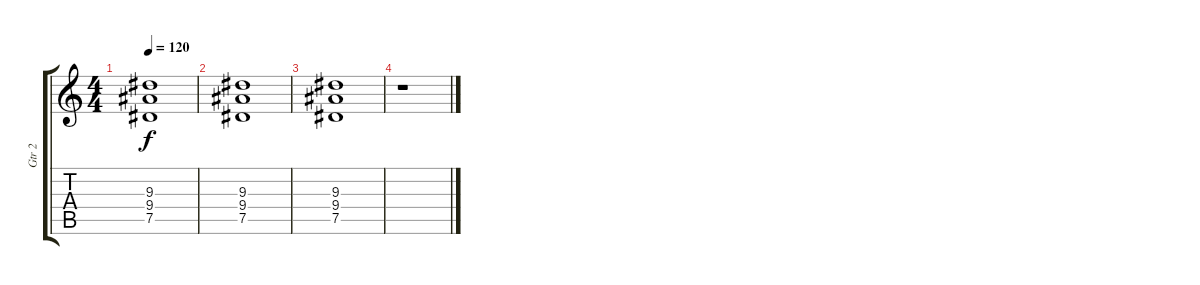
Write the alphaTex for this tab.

\track ("Gtr 2" "Gtr 2") {instrument electricguitarclean}
\staff {score tabs}
\tuning (Eb4 Bb3 Gb3 Db3 Ab2 Eb2) {hide}
\ts (4 4)
\tempo 120
\clef g2
\ks c
(9.3 9.4 7.5).1{dy f} |
(9.3 9.4 7.5).1 |
(9.3 9.4 7.5).1 |
r.1
